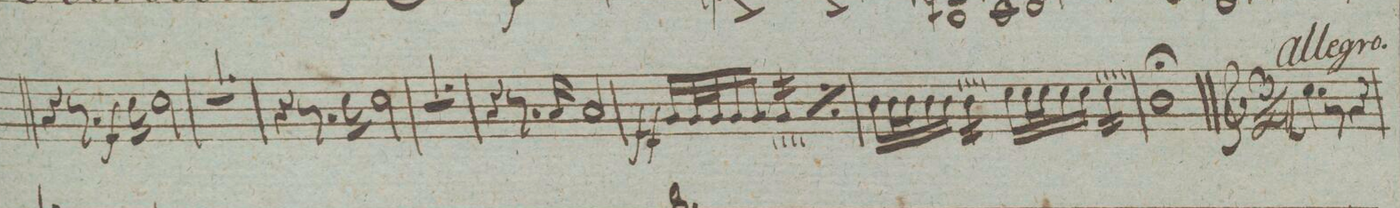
**kern	**dynam
*I"Clarinetto 2do in C:	*
*clefG2	*
*k[]	*
*met(c)	*
*M4/4	*
4r	.
8.r	.
16cc\	f
2cc\	.
=16	=16
1r	.
=17	=17
4r	.
8.r	.
16cc\	.
2cc\	.
=18	=18
1r	.
=19	=19
4r	.
8.r	.
16a/	.
2a/	.
=20	=20
16g/LL	ff
32g/L	.
32g/J	.
16g/	.
16g/JJ	.
*tremolo	*
16g/LL	.
16g/	.
16g/	.
16g/JJ	.
*Xtremolo	*
*rep	*
16g/LL	.
32g/L	.
32g/J	.
16g/	.
16g/JJ	.
*tremolo	*
16g/LL	.
16g/	.
16g/	.
16g/JJ	.
*Xtremolo	*
*Xrep	*
=21	=21
16b\LL	.
32b\L	.
32b\J	.
16b\	.
16b\JJ	.
*tremolo	*
16b\LL	.
16b\	.
16b\	.
16b\JJ	.
*Xtremolo	*
16cc\LL	.
32cc\L	.
32cc\J	.
16cc\	.
16cc\JJ	.
*tremolo	*
16cc\LL	.
16cc\	.
16cc\	.
16cc\JJ	.
*Xtremolo	*
=22	=22
1b\;	.
=23||	=23||
*M3/4	*
4.cc\	.
8r	.
4r	.
=24	=24
*-	*-
